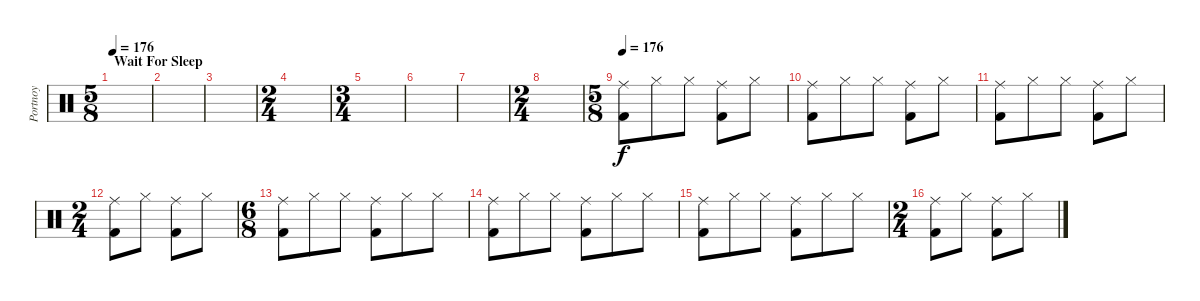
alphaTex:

\track ("Portnoy" "Portnoy") {instrument percussion}
\staff {score}
\articulation defaults
\ts (5 8)
\section ("" "Wait For Sleep")
\tempo 176
\clef neutral
\ks c
|
|
|
\ts (2 4)
|
\ts (3 4)
|
|
|
\ts (2 4)
|
\ts (5 8)
\tempo 176
("Ride (middle)" "Kick (hit) 2").8 "Hi-Hat (closed)".8 "Hi-Hat (closed)".8 ("Ride (middle)" "Kick (hit) 2").8 "Hi-Hat (closed)".8 |
("Ride (middle)" "Kick (hit) 2").8 "Hi-Hat (closed)".8 "Hi-Hat (closed)".8 ("Ride (middle)" "Kick (hit) 2").8 "Hi-Hat (closed)".8 |
("Ride (middle)" "Kick (hit) 2").8 "Hi-Hat (closed)".8 "Hi-Hat (closed)".8 ("Ride (middle)" "Kick (hit) 2").8 "Hi-Hat (closed)".8 |
\ts (2 4)
("Ride (middle)" "Kick (hit) 2").8 "Hi-Hat (closed)".8 ("Ride (middle)" "Kick (hit) 2").8 "Hi-Hat (closed)".8 |
\ts (6 8)
("Ride (middle)" "Kick (hit) 2").8 "Hi-Hat (closed)".8 "Hi-Hat (closed)".8 ("Ride (middle)" "Kick (hit) 2").8 "Hi-Hat (closed)".8 "Hi-Hat (closed)".8 |
("Ride (middle)" "Kick (hit) 2").8 "Hi-Hat (closed)".8 "Hi-Hat (closed)".8 ("Ride (middle)" "Kick (hit) 2").8 "Hi-Hat (closed)".8 "Hi-Hat (closed)".8 |
("Ride (middle)" "Kick (hit) 2").8 "Hi-Hat (closed)".8 "Hi-Hat (closed)".8 ("Ride (middle)" "Kick (hit) 2").8 "Hi-Hat (closed)".8 "Hi-Hat (closed)".8 |
\ts (2 4)
("Ride (middle)" "Kick (hit) 2").8 "Hi-Hat (closed)".8 ("Ride (middle)" "Kick (hit) 2").8 "Hi-Hat (closed)".8
